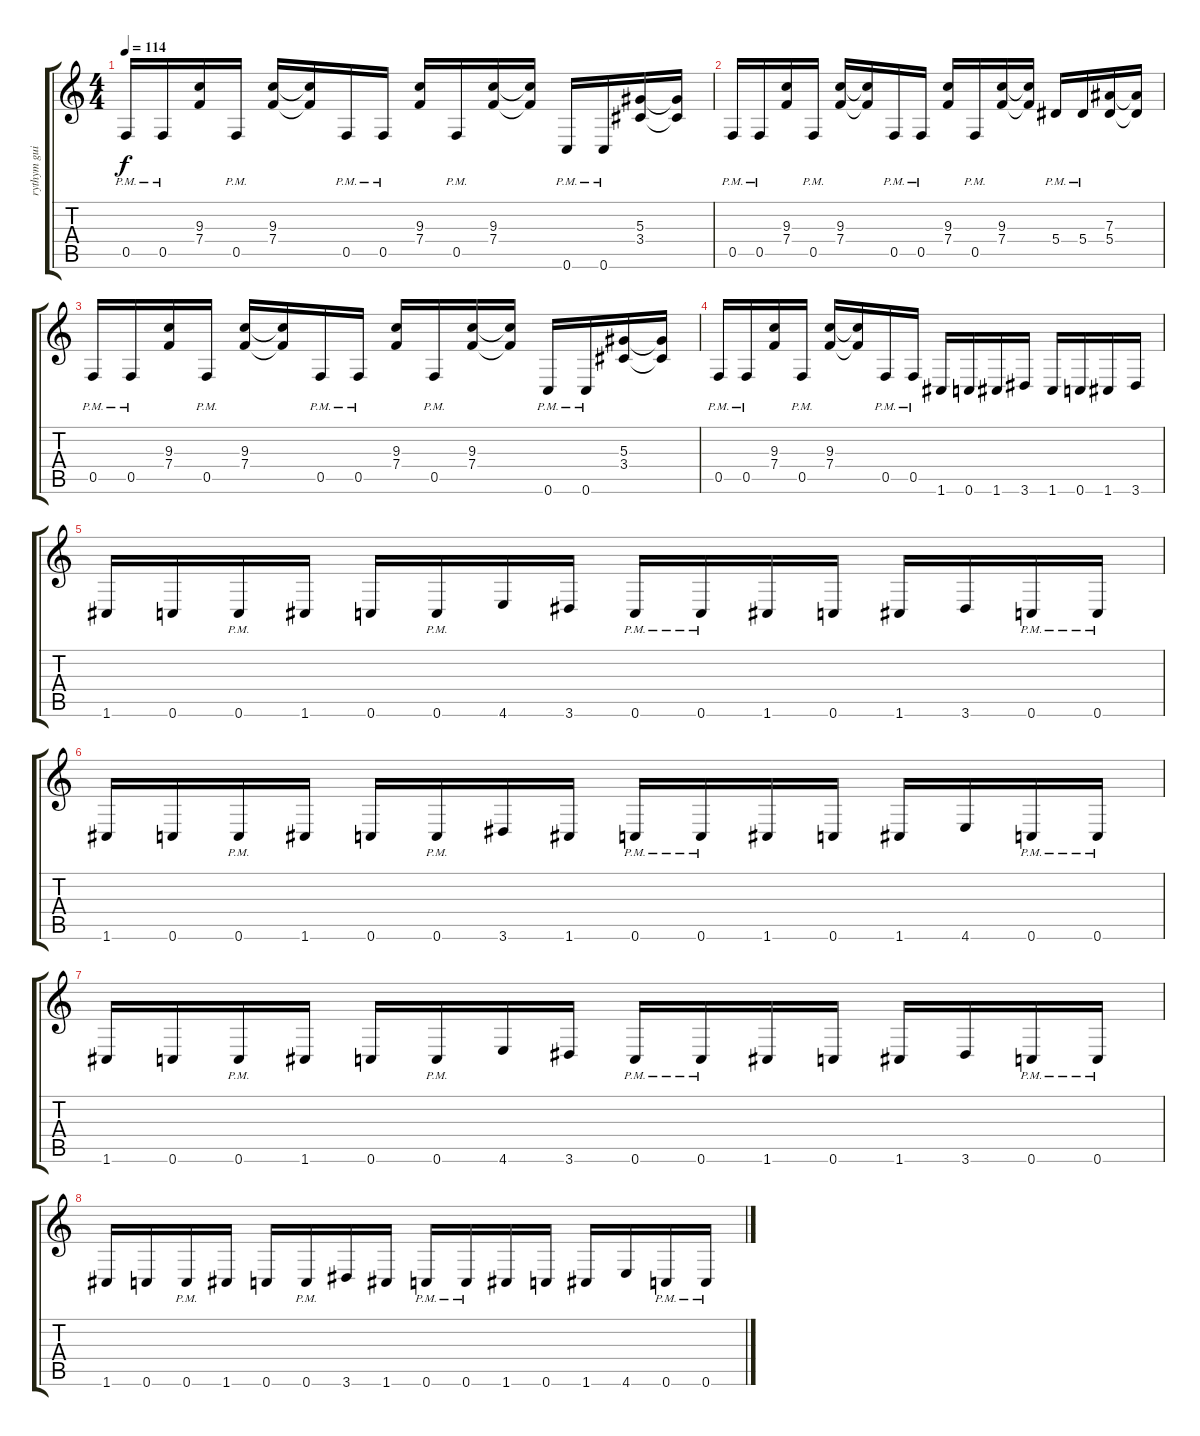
\track ("rythym guitar" "rythym gui") {instrument distortionguitar}
\staff {score tabs}
\tuning (C4 G3 Eb3 Bb2 F2 C2) {hide}
\ts (4 4)
\tempo 114
\clef g2
\ks c
0.5{pm}.16{dy f} 0.5{pm}.16 (9.3 7.4).16 0.5{pm}.16 (9.3 7.4).16 (9.3{t} 7.4{t}).16 0.5{pm}.16 0.5{pm}.16 (9.3 7.4).16 0.5{pm}.16 (9.3 7.4).16 (9.3{t} 7.4{t}).16 0.6{pm}.16 0.6{pm}.16 (5.3 3.4).16 (5.3{t} 3.4{t}).16 |
0.5{pm}.16 0.5{pm}.16 (9.3 7.4).16 0.5{pm}.16 (9.3 7.4).16 (9.3{t} 7.4{t}).16 0.5{pm}.16 0.5{pm}.16 (9.3 7.4).16 0.5{pm}.16 (9.3 7.4).16 (9.3{t} 7.4{t}).16 5.4{pm}.16 5.4{pm}.16 (7.3 5.4).16 (7.3{t} 5.4{t}).16 |
0.5{pm}.16 0.5{pm}.16 (9.3 7.4).16 0.5{pm}.16 (9.3 7.4).16 (9.3{t} 7.4{t}).16 0.5{pm}.16 0.5{pm}.16 (9.3 7.4).16 0.5{pm}.16 (9.3 7.4).16 (9.3{t} 7.4{t}).16 0.6{pm}.16 0.6{pm}.16 (5.3 3.4).16 (5.3{t} 3.4{t}).16 |
0.5{pm}.16 0.5{pm}.16 (9.3 7.4).16 0.5{pm}.16 (9.3 7.4).16 (9.3{t} 7.4{t}).16 0.5{pm}.16 0.5{pm}.16 1.6.16 0.6.16 1.6.16 3.6.16 1.6.16 0.6.16 1.6.16 3.6.16 |
1.6.16 0.6.16 0.6{pm}.16 1.6.16 0.6.16 0.6{pm}.16 4.6.16 3.6.16 0.6{pm}.16 0.6{pm}.16 1.6.16 0.6.16 1.6.16 3.6.16 0.6{pm}.16 0.6{pm}.16 |
1.6.16 0.6.16 0.6{pm}.16 1.6.16 0.6.16 0.6{pm}.16 3.6.16 1.6.16 0.6{pm}.16 0.6{pm}.16 1.6.16 0.6.16 1.6.16 4.6.16 0.6{pm}.16 0.6{pm}.16 |
1.6.16 0.6.16 0.6{pm}.16 1.6.16 0.6.16 0.6{pm}.16 4.6.16 3.6.16 0.6{pm}.16 0.6{pm}.16 1.6.16 0.6.16 1.6.16 3.6.16 0.6{pm}.16 0.6{pm}.16 |
1.6.16 0.6.16 0.6{pm}.16 1.6.16 0.6.16 0.6{pm}.16 3.6.16 1.6.16 0.6{pm}.16 0.6{pm}.16 1.6.16 0.6.16 1.6.16 4.6.16 0.6{pm}.16 0.6{pm}.16
